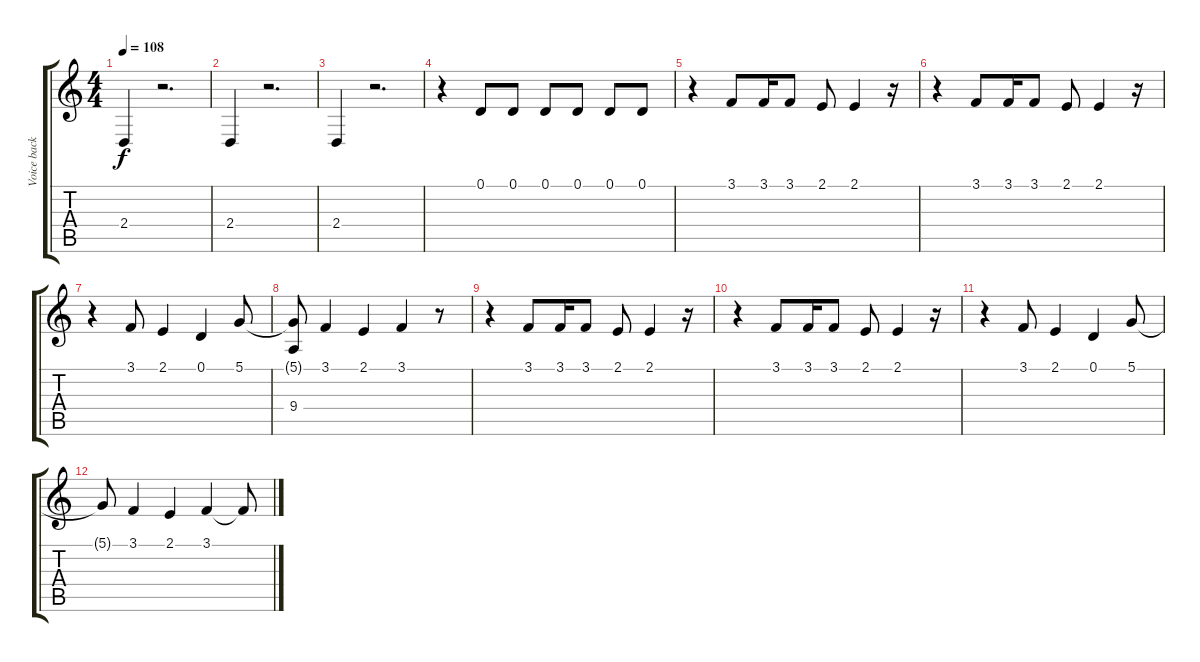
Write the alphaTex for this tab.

\track ("Voice back" "Voice back") {instrument baritonesax}
\staff {score tabs}
\tuning (D4 A3 F3 C3 G2 C2) {hide}
\ts (4 4)
\tempo 108
\clef g2
\ks c
2.4.4{dy f instrument overdrivenguitar} r.2{d} |
2.4.4 r.2{d} |
2.4.4 r.2{d} |
r.4 0.1.8 0.1.8 0.1.8 0.1.8 0.1.8 0.1.8 |
r.4{instrument lead2sawtooth} 3.1.8 3.1.16 3.1.8 2.1.8 2.1.4 r.16 |
r.4 3.1.8 3.1.16 3.1.8 2.1.8 2.1.4 r.16 |
r.4 3.1.8 2.1.4 0.1.4 5.1.8 |
(5.1{t} 9.4).8 3.1.4 2.1.4 3.1.4 r.8 |
r.4 3.1.8 3.1.16 3.1.8 2.1.8 2.1.4 r.16 |
r.4 3.1.8 3.1.16 3.1.8 2.1.8 2.1.4 r.16 |
r.4 3.1.8 2.1.4 0.1.4 5.1.8 |
5.1{t}.8 3.1.4 2.1.4 3.1.4 3.1{t}.8
